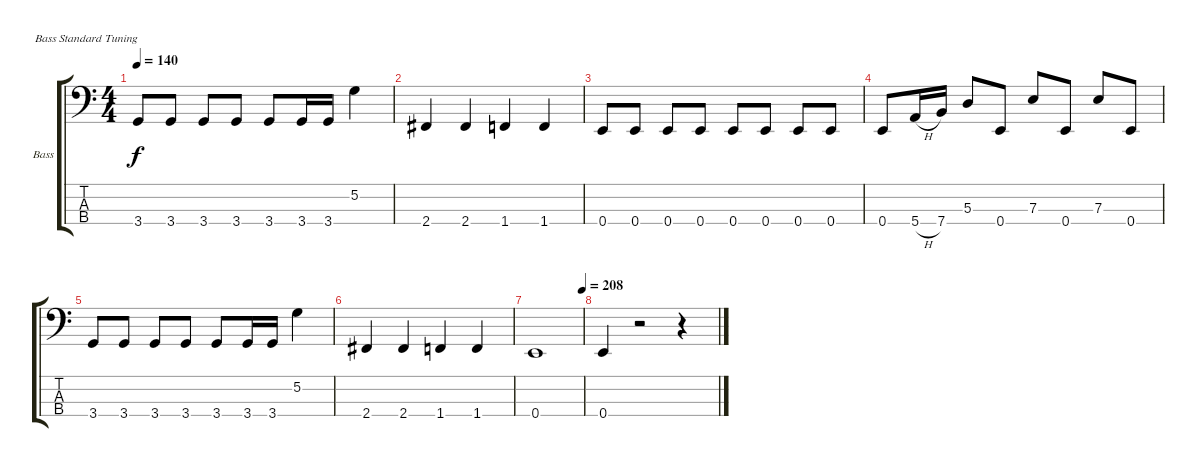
\defaultSystemsLayout 4
\bracketExtendMode groupsimilarinstruments
\firstSystemTrackNameOrientation horizontal
\otherSystemsTrackNameOrientation horizontal
\track ("Bass" "Bass") {instrument electricbasspick}
\staff {score tabs}
\tuning (G2 D2 A1 E1)
\ts (4 4)
\tempo 140
\clef f4
\scale
0.333333
\ks c
3.4.8{dy f} 3.4.8 3.4.8 3.4.8 3.4.8 3.4.16 3.4.16 5.2.4 |
\scale
0.333333 2.4.4 2.4.4 1.4.4 1.4.4 |
\scale
0.333333 0.4.8 0.4.8 0.4.8 0.4.8 0.4.8 0.4.8 0.4.8 0.4.8 |
\scale
0.333333 0.4.8 5.4{h}.16 7.4.16 5.3.8 0.4.8 7.3.8 0.4.8 7.3.8 0.4.8 |
\scale
0.333333 3.4.8 3.4.8 3.4.8 3.4.8 3.4.8 3.4.16 3.4.16 5.2.4 |
\scale
0.333333 2.4.4 2.4.4 1.4.4 1.4.4 |
\tempo (208 1)
\scale
0.333333 0.4.1 |
\scale
0.333333 0.4.4 r.2 r.4 |
\scale
0.333333 |
\scale
0.333333 |
\scale
0.333333 |
\scale
0.333333 |
\scale
0.333333 |
\scale
0.333333 |
\scale
0.333333 |
\scale
0.333333
